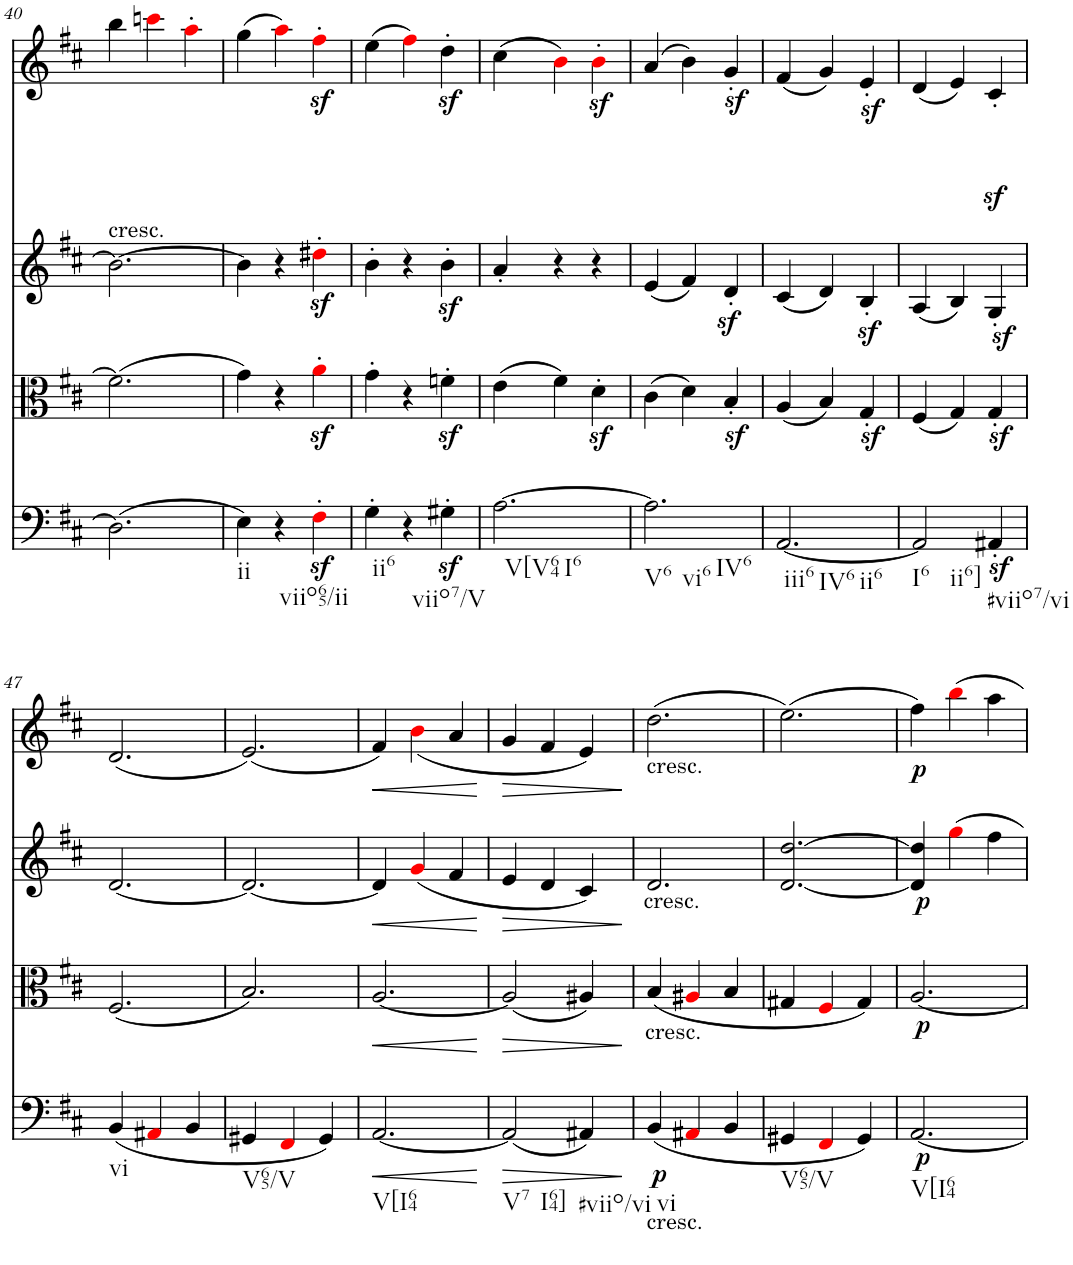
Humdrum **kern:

**kern	**dynam	**kern	**dynam	**kern	**dynam	**kern	**dynam
*part4	*part4	*part3	*part3	*part2	*part2	*part1	*part1
*staff4	*staff4	*staff3	*staff3	*staff2	*staff2	*staff1	*staff1
*I"Violoncello	*	*I"Viola	*	*I"Violin II	*	*I"Violin I	*
*I'Vc	*	*I'Vla	*	*I'Vln	*	*I'Vln	*
!!LO:PB:g=z
*clefF4	*	*clefC3	*	*clefG2	*	*clefG2	*
*k[f#c#]	*	*k[f#c#]	*	*k[f#c#]	*	*k[f#c#]	*
*M3/4	*	*M3/4	*	*M3/4	*	*M3/4	*
=40	=40	=40	=40	=40	=40	=40	=40
!	!	!	!	!	!	!LO:TX:b:t=cresc.	!
(2.D#\]	.	(2.f#\]	.	2.b\_	.	4bb\	.
.	.	.	.	.	.	4cccni\	.
.	.	.	.	.	.	4aa'i\	.
=41	=41	=41	=41	=41	=41	=41	=41
!LO:TX:b:t=ii	!	!	!	!	!	!	!
4E\)	.	4g\)	.	4b\]	.	(4gg\	.
4r	.	4r	.	4r	.	4aai\)	.
!LO:TX:b:t=viio65/ii	!	!	!	!	!	!	!
4F#z<'i\	.	4az<'i\	.	4dd#Xz<'i\	.	4ff#z<'i\	.
=42	=42	=42	=42	=42	=42	=42	=42
!LO:TX:b:t=ii6	!	!	!	!	!	!	!
4G'\	.	4g'\	.	4b'\	.	(4ee\	.
4r	.	4r	.	4r	.	4ff#i\)	.
!LO:TX:b:t=viio7/V	!	!	!	!	!	!	!
4G#Xz<'\	.	4fnz<'\	.	4bz<'\	.	4ddz<'\	.
=43	=43	=43	=43	=43	=43	=43	=43
!LO:TX:b:t=V[V64	!	!	!	!	!	!	!
!LO:TX:b:t=I6	!	!	!	!	!	!	!
[2.A\	.	(4e\	.	4a'/	.	(4cc#\	.
.	.	4f#\)	.	4r	.	4bi\)	.
.	.	4dz<'\	.	4r	.	4bz<'i\	.
=44	=44	=44	=44	=44	=44	=44	=44
!LO:TX:b:t=V6	!	!	!	!	!	!	!
!LO:TX:b:t=vi6	!	!	!	!	!	!	!
!LO:TX:b:t=IV6	!	!	!	!	!	!	!
2.A\]	.	(4c#\	.	(4e/	.	(4a/	.
.	.	4d\)	.	4f#/)	.	4b\)	.
.	.	4Bz<'/	.	4dz<'/	.	4gz<'/	.
=45	=45	=45	=45	=45	=45	=45	=45
!LO:TX:b:t=iii6	!	!	!	!	!	!	!
!LO:TX:b:t=IV6	!	!	!	!	!	!	!
!LO:TX:b:t=ii6	!	!	!	!	!	!	!
[2.AA/	.	(4A/	.	(4c#/	.	(4f#/	.
.	.	4B/)	.	4d/)	.	4g/)	.
.	.	4Gz>'/	.	4B'/	.	4ez<'/	.
=46	=46	=46	=46	=46	=46	=46	=46
!LO:TX:b:t=I6	!	!	!	!	!	!	!
!LO:TX:b:t=ii6]	!	!	!	!	!	!	!
2AA/]	.	(4F#/	.	(4A/	.	(4d/	.
.	.	4G/)	.	4B/)	.	4e/)	.
!LO:TX:b:t=#viio7/vi	!	!	!	!	!	!	!
4AA#Xz<'/	.	4Gz>'/	.	4Gz>'/	.	4c#'/	.
!!LO:LB:g=z
=47	=47	=47	=47	=47	=47	=47	=47
!LO:TX:b:t=vi	!	!	!	!	!	!	!
(4BB/	.	(2.F#/	.	[2.d/	.	(2.d/	.
4AA#Xi/	.	.	.	.	.	.	.
4BB/	.	.	.	.	.	.	.
=48	=48	=48	=48	=48	=48	=48	=48
!LO:TX:b:t=V65/V	!	!	!	!	!	!	!
4GG#X/	.	2.B/)	.	2.d/_	.	(2.e/)	.
4FF#i/	.	.	.	.	.	.	.
4GG#/)	.	.	.	.	.	.	.
=49	=49	=49	=49	=49	=49	=49	=49
!LO:TX:b:t=V[I64	!	!	!	!	!	!	!
!	!LO:HP:b	!	!LO:HP:b	!	!LO:HP:b	!	!LO:HP:b
[2.AA/	<	[2.A/	<	4d/]	<	4f#/)	<
.	.	.	.	(<4gi/	.	(<4bi\	.
.	.	.	.	4f#/	.	4a/	.
.	[	.	[	.	[	.	[
=50	=50	=50	=50	=50	=50	=50	=50
!LO:TX:b:t=V7	!	!	!	!	!	!	!
!LO:TX:b:t=I64]	!	!	!	!	!	!	!
!	!LO:HP:b	!	!LO:HP:b	!	!LO:HP:b	!	!LO:HP:b
(2AA/]	>	(2A/]	>	4e/	>	4g/	>
.	.	.	.	4d/	.	4f#/	.
!LO:TX:b:t=#viio/vi	!	!	!	!	!	!	!
4AA#X/)	.	4A#X/)	.	4c#/)	.	4e/)	.
.	]	.	]	.	]	.	]
=51	=51	=51	=51	=51	=51	=51	=51
!	!	!	!	!	!	!LO:TX:b:t=cresc.	!
!	!	!	!	!LO:TX:b:t=cresc.	!	!	!
!	!	!LO:TX:b:t=cresc.	!	!	!	!	!
!LO:TX:b:t=cresc.	!	!	!	!	!	!	!
!LO:TX:b:t=vi	!	!	!	!	!	!	!
!	!LO:DY:b	!	!	!	!	!	!
(<4BB/	p	(<4B/	.	2.d/	.	(2.dd\	.
4AA#Xi/	.	4A#Xi/	.	.	.	.	.
4BB/	.	4B/	.	.	.	.	.
=52	=52	=52	=52	=52	=52	=52	=52
!LO:TX:b:t=V65/V	!	!	!	!	!	!	!
4GG#X/	.	4G#X/	.	[2.d/ [2.dd/	.	(2.ee\)	.
4FF#i/	.	4F#i/	.	.	.	.	.
4GG#/)	.	4G#/)	.	.	.	.	.
=53	=53	=53	=53	=53	=53	=53	=53
!LO:TX:b:t=V[I64	!	!	!	!	!	!	!
!	!LO:DY:b	!	!LO:DY:b	!	!LO:DY:b	!	!LO:DY:b
[2.AA/	p	[2.A/	p	4d/] 4dd/]	p	4ff#\)	p
.	.	.	.	4ggi\	.	4bbi\	.
.	.	.	.	4ff#\	.	4aa\	.
=	=	=	=	=	=	=	=
*-	*-	*-	*-	*-	*-	*-	*-
